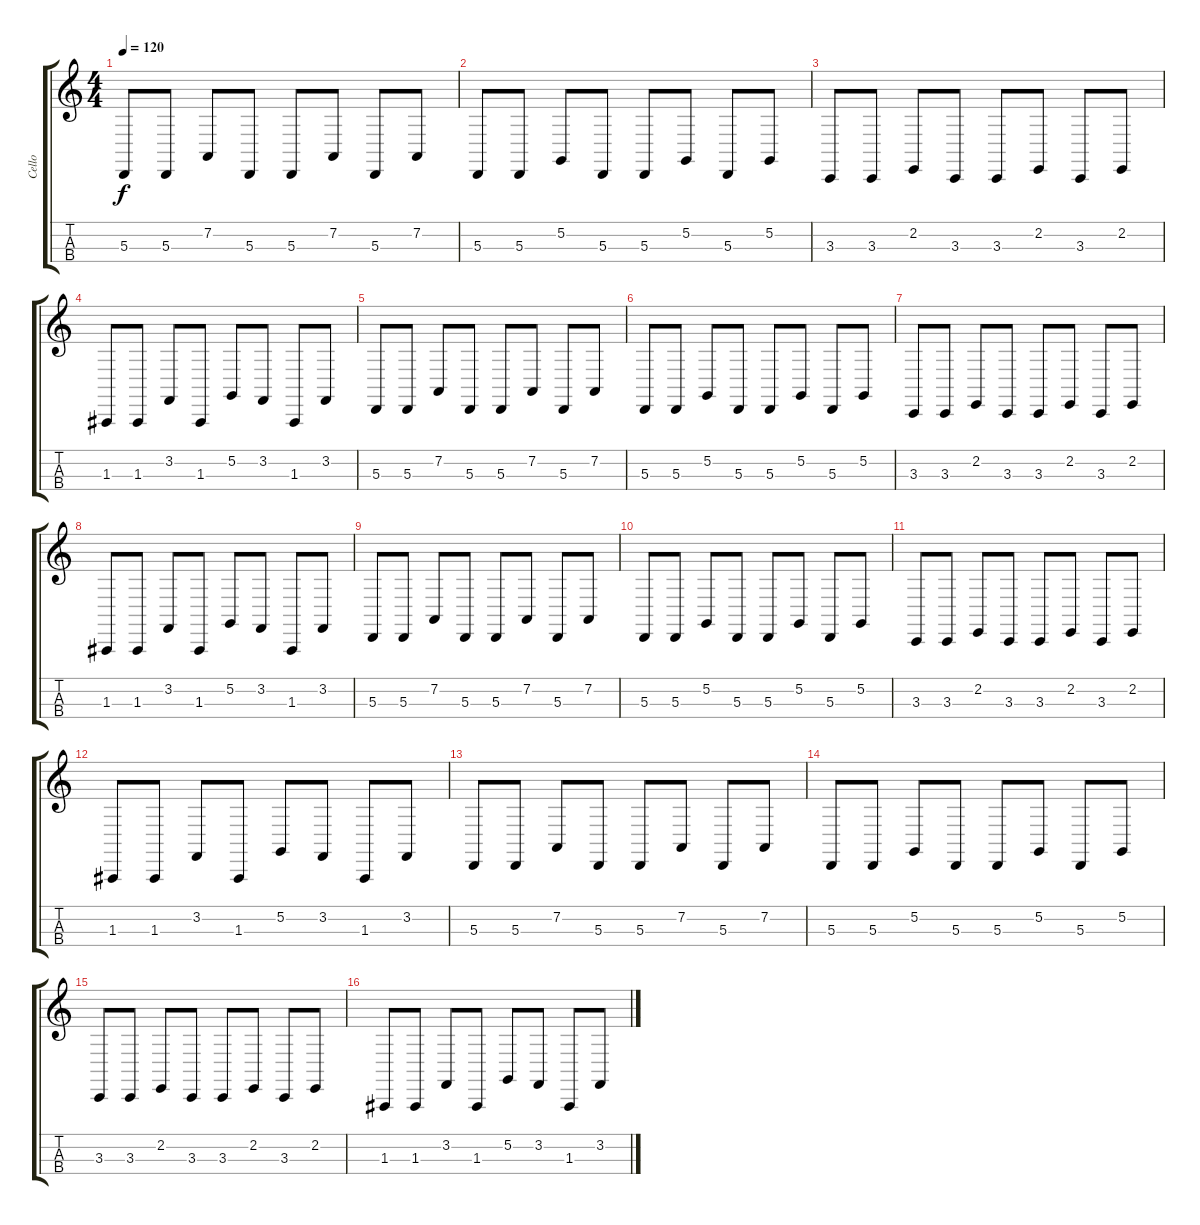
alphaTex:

\track ("Cello" "Cello") {instrument cello}
\staff {score tabs}
\tuning (G2 D2 A1 E2) {hide}
\ts (4 4)
\tempo 120
\clef g2
\ks c
5.3.8{dy f volume 14 instrument cello} 5.3.8 7.2.8 5.3.8 5.3.8 7.2.8 5.3.8 7.2.8 |
5.3.8 5.3.8 5.2.8 5.3.8 5.3.8 5.2.8 5.3.8 5.2.8 |
3.3.8 3.3.8 2.2.8 3.3.8 3.3.8 2.2.8 3.3.8 2.2.8 |
1.3.8 1.3.8 3.2.8 1.3.8 5.2.8 3.2.8 1.3.8 3.2.8 |
5.3.8{volume 14 instrument cello} 5.3.8 7.2.8 5.3.8 5.3.8 7.2.8 5.3.8 7.2.8 |
5.3.8 5.3.8 5.2.8 5.3.8 5.3.8 5.2.8 5.3.8 5.2.8 |
3.3.8 3.3.8 2.2.8 3.3.8 3.3.8 2.2.8 3.3.8 2.2.8 |
1.3.8 1.3.8 3.2.8 1.3.8 5.2.8 3.2.8 1.3.8 3.2.8 |
5.3.8{volume 14 instrument cello} 5.3.8 7.2.8 5.3.8 5.3.8 7.2.8 5.3.8 7.2.8 |
5.3.8 5.3.8 5.2.8 5.3.8 5.3.8 5.2.8 5.3.8 5.2.8 |
3.3.8 3.3.8 2.2.8 3.3.8 3.3.8 2.2.8 3.3.8 2.2.8 |
1.3.8 1.3.8 3.2.8 1.3.8 5.2.8 3.2.8 1.3.8 3.2.8 |
5.3.8{volume 14 instrument cello} 5.3.8 7.2.8 5.3.8 5.3.8 7.2.8 5.3.8 7.2.8 |
5.3.8 5.3.8 5.2.8 5.3.8 5.3.8 5.2.8 5.3.8 5.2.8 |
3.3.8 3.3.8 2.2.8 3.3.8 3.3.8 2.2.8 3.3.8 2.2.8 |
1.3.8 1.3.8 3.2.8 1.3.8 5.2.8 3.2.8 1.3.8 3.2.8
